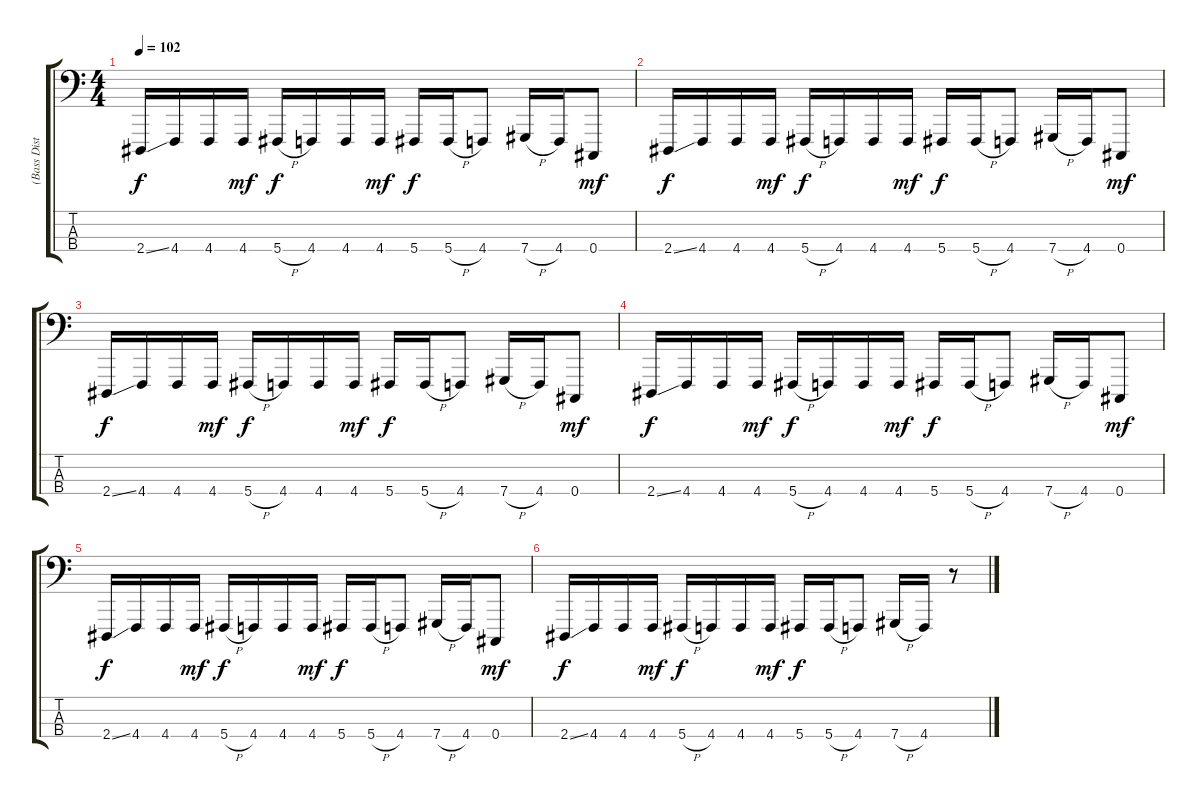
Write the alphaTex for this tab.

\track ("(Bass Disto)" "(Bass Dist") {instrument lead8bassandlead}
\staff {score tabs}
\tuning (Gb2 Db2 Ab1 Db1) {hide}
\ts (4 4)
\tempo 102
\clef f4
\ks c
2.4{ss}.16{dy f} 4.4.16 4.4.16 4.4.16{dy mf} 5.4{h}.16{dy f} 4.4.16 4.4.16 4.4.16{dy mf} 5.4.16{dy f} 5.4{h}.16 4.4.8 7.4{h}.16 4.4.16 0.4.8{dy mf} |
2.4{ss}.16{dy f} 4.4.16 4.4.16 4.4.16{dy mf} 5.4{h}.16{dy f} 4.4.16 4.4.16 4.4.16{dy mf} 5.4.16{dy f} 5.4{h}.16 4.4.8 7.4{h}.16 4.4.16 0.4.8{dy mf} |
2.4{ss}.16{dy f} 4.4.16 4.4.16 4.4.16{dy mf} 5.4{h}.16{dy f} 4.4.16 4.4.16 4.4.16{dy mf} 5.4.16{dy f} 5.4{h}.16 4.4.8 7.4{h}.16 4.4.16 0.4.8{dy mf} |
2.4{ss}.16{dy f} 4.4.16 4.4.16 4.4.16{dy mf} 5.4{h}.16{dy f} 4.4.16 4.4.16 4.4.16{dy mf} 5.4.16{dy f} 5.4{h}.16 4.4.8 7.4{h}.16 4.4.16 0.4.8{dy mf} |
2.4{ss}.16{dy f} 4.4.16 4.4.16 4.4.16{dy mf} 5.4{h}.16{dy f} 4.4.16 4.4.16 4.4.16{dy mf} 5.4.16{dy f} 5.4{h}.16 4.4.8 7.4{h}.16 4.4.16 0.4.8{dy mf} |
2.4{ss}.16{dy f} 4.4.16 4.4.16 4.4.16{dy mf} 5.4{h}.16{dy f} 4.4.16 4.4.16 4.4.16{dy mf} 5.4.16{dy f} 5.4{h}.16 4.4.8 7.4{h}.16 4.4.16 r.8
